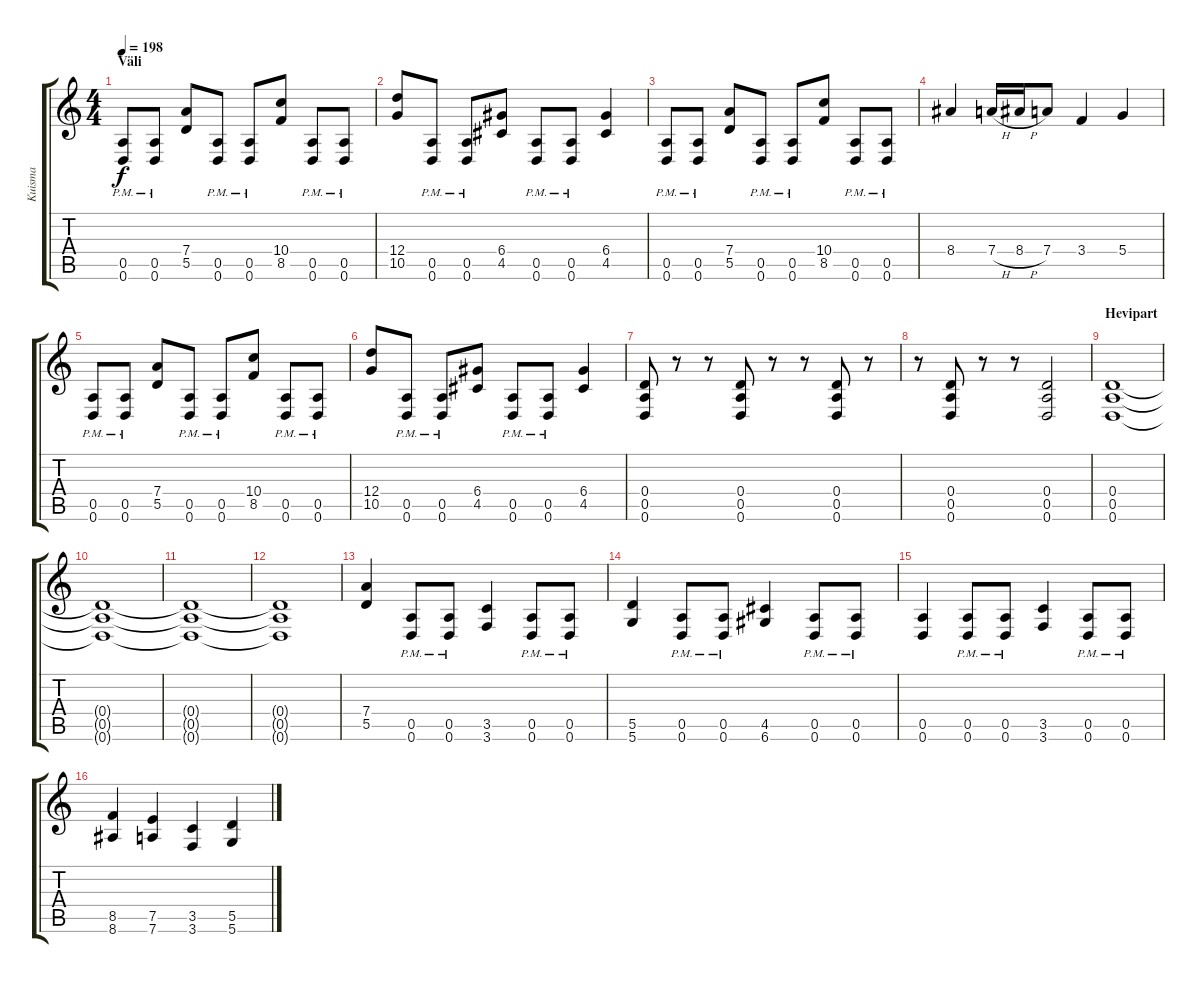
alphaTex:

\track ("Kuisma" "Kuisma") {instrument distortionguitar}
\staff {score tabs}
\tuning (E4 B3 G3 D3 A2 D2) {hide}
\ts (4 4)
\section ("" "Väli")
\tempo 198
\clef g2
\ks c
(0.5{pm} 0.6{pm}).8{dy f} (0.5{pm} 0.6{pm}).8 (7.4 5.5).8 (0.5{pm} 0.6{pm}).8 (0.5{pm} 0.6{pm}).8 (10.4 8.5).8 (0.5{pm} 0.6{pm}).8 (0.5{pm} 0.6{pm}).8 |
(12.4 10.5).8 (0.5{pm} 0.6{pm}).8 (0.5{pm} 0.6{pm}).8 (6.4 4.5).8 (0.5{pm} 0.6{pm}).8 (0.5{pm} 0.6{pm}).8 (6.4 4.5).4 |
(0.5{pm} 0.6{pm}).8 (0.5{pm} 0.6{pm}).8 (7.4 5.5).8 (0.5{pm} 0.6{pm}).8 (0.5{pm} 0.6{pm}).8 (10.4 8.5).8 (0.5{pm} 0.6{pm}).8 (0.5{pm} 0.6{pm}).8 |
8.4.4 7.4{h}.16 8.4{h}.16 7.4.8 3.4.4 5.4.4 |
(0.5{pm} 0.6{pm}).8 (0.5{pm} 0.6{pm}).8 (7.4 5.5).8 (0.5{pm} 0.6{pm}).8 (0.5{pm} 0.6{pm}).8 (10.4 8.5).8 (0.5{pm} 0.6{pm}).8 (0.5{pm} 0.6{pm}).8 |
(12.4 10.5).8 (0.5{pm} 0.6{pm}).8 (0.5{pm} 0.6{pm}).8 (6.4 4.5).8 (0.5{pm} 0.6{pm}).8 (0.5{pm} 0.6{pm}).8 (6.4 4.5).4 |
(0.4 0.5 0.6).8 r.8 r.8 (0.4 0.5 0.6).8 r.8 r.8 (0.4 0.5 0.6).8 r.8 |
r.8 (0.4 0.5 0.6).8 r.8 r.8 (0.4 0.5 0.6).2 |
\section ("" "Hevipart")
(0.4 0.5 0.6).1 |
(0.4{t} 0.5{t} 0.6{t}).1 |
(0.4{t} 0.5{t} 0.6{t}).1 |
(0.4{t} 0.5{t} 0.6{t}).1 |
(7.4 5.5).4{instrument distortionguitar} (0.5{pm} 0.6{pm}).8 (0.5{pm} 0.6{pm}).8 (3.5 3.6).4 (0.5{pm} 0.6{pm}).8 (0.5{pm} 0.6{pm}).8 |
(5.5 5.6).4 (0.5{pm} 0.6{pm}).8 (0.5{pm} 0.6{pm}).8 (4.5 6.6).4 (0.5{pm} 0.6{pm}).8 (0.5{pm} 0.6{pm}).8 |
(0.5 0.6).4 (0.5{pm} 0.6{pm}).8 (0.5{pm} 0.6{pm}).8 (3.5 3.6).4 (0.5{pm} 0.6{pm}).8 (0.5{pm} 0.6{pm}).8 |
(8.5 8.6).4 (7.5 7.6).4 (3.5 3.6).4 (5.5 5.6).4
